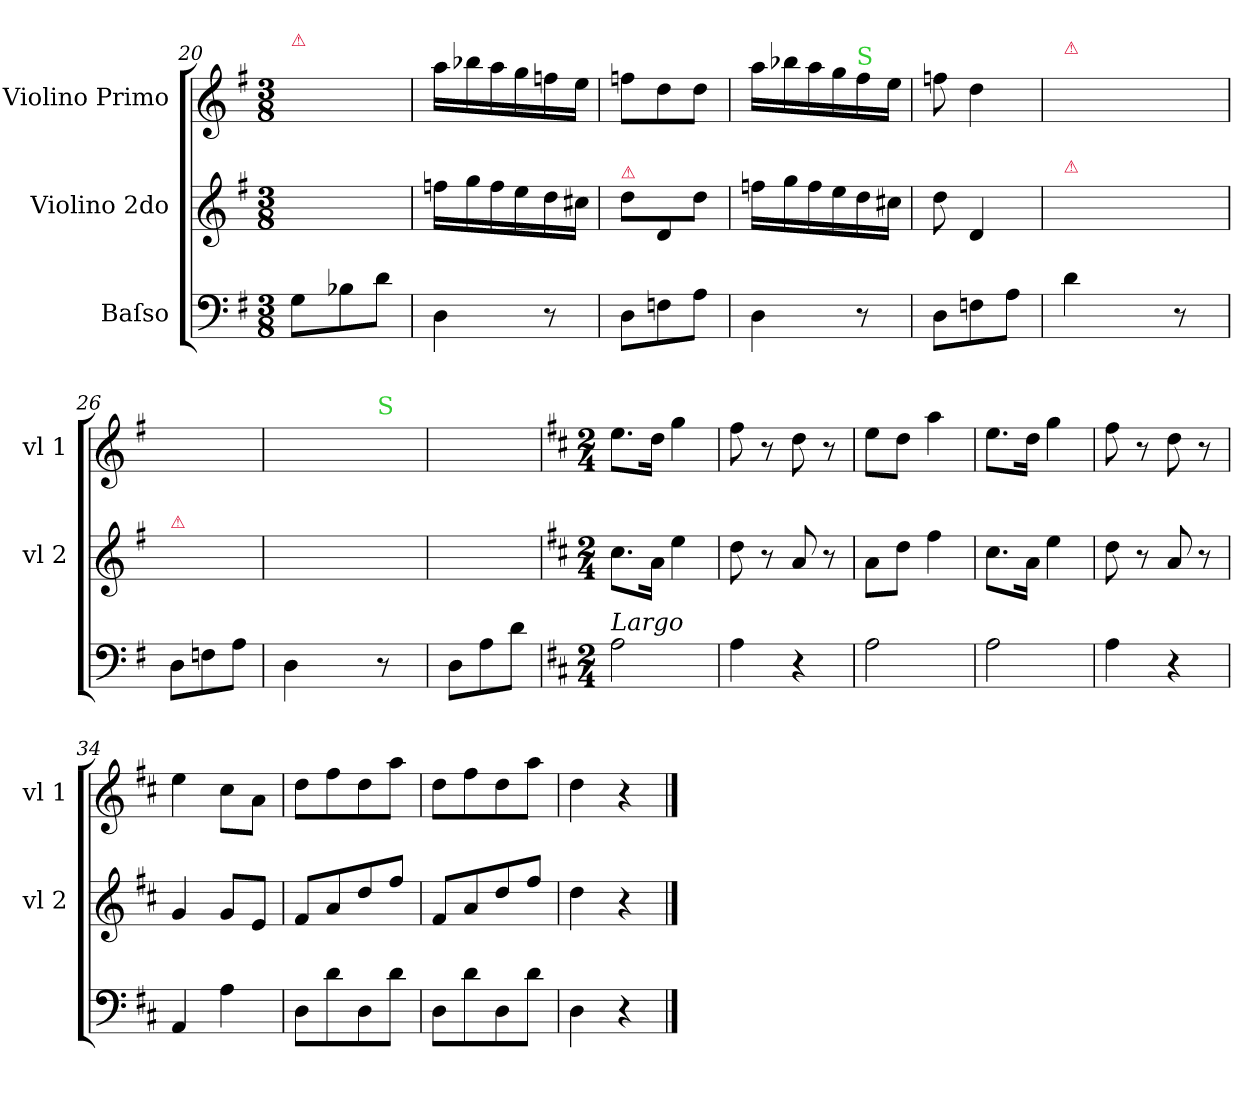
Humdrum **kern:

**kern	**kern	**kern
*part3	*part2	*part1
*staff3	*staff2	*staff1
*I"Baſso	*I"Violino 2do	*I"Violino Primo
*	*I'vl 2	*I'vl 1
*clefF4	*clefG2	*clefG2
*k[f#]	*k[f#]	*k[f#]
*G:	*G:	*G:
*M3/8	*M3/8	*M3/8
=20	=20	=20
!	!	!LO:TX:a:color=crimson:t=⚠
8G\L	8g/yy	16b\LLyy
.	.	16dd\Jyy
8B-X\	4G/yy	8g/yy
8d\J	.	8G/Jyy
=21	=21	=21
4D\	16ffn\LL	16aa\LL
.	16gg\	16bb-X\
.	16ff\	16aa\
.	16ee\	16gg\
8r	16dd\	16ffn\
.	16cc#X\JJ	16ee\JJ
=22	=22	=22
!	!LO:TX:a:color=crimson:t=⚠	!
8D\L	8dd\L	8ffn\L
8Fn\	8d/	8dd\
8A\J	8dd\J	8dd\J
=23	=23	=23
4D\	16ffn\LL	16aa\LL
.	16gg\	16bb-X\
.	16ff\	16aa\
.	16ee\	16gg\
!	!	!LO:TX:a:color=limegreen:t=S
8r	16dd\	16ff#\
.	16cc#X\JJ	16ee\JJ
=24	=24	=24
8D\L	8dd\	8ffn\
8Fn\	4d/	4dd\
8A\J	.	.
=25	=25	=25
!	!	!LO:TX:a:color=crimson:t=⚠
!	!LO:TX:a:color=crimson:t=⚠	!
4d\	16ffn\LLyy	16aa\LLyy
.	16gg\yy	16bb-X\yy
.	16ff\yy	16aa\yy
.	16ee\yy	16gg\yy
8r	16dd\yy	16ffn\yy
.	16cc#X\JJyy	16ee\JJyy
=26	=26	=26
!	!LO:TX:a:color=crimson:t=⚠	!
8D\L	8dd\Lyy	8ffn\Lyy
8Fn\	8d/yy	8dd\yy
8A\J	8dd\Jyy	8dd\Jyy
=27	=27	=27
4D\	16ffn\LLyy	16aa\LLyy
.	16gg\yy	16bb-X\yy
.	16ff\yy	16aa\yy
.	16ee\yy	16gg\yy
!	!	!LO:TX:a:color=limegreen:t=S
8r	16dd\yy	16ff#\yy
.	16cc#X\JJyy	16ee\JJyy
=28	=28	=28
8D\L	8dd\yy	8ffn\yy
8A\	4d/yy	4dd\yy
8d\J	.	.
=29	=29	=29
*k[f#c#]	*k[f#c#]	*k[f#c#]
*M2/4	*M2/4	*M2/4
!LO:TX:a:i:t=Largo	!	!
2A\	8.cc#\L	8.ee\L
.	16a\Jk	16dd\Jk
.	4ee\	4gg\
=30	=30	=30
4A\	8dd\	8ff#\
.	8r	8r
4r	8a/	8dd\
.	8r	8r
=31	=31	=31
2A\	8a\L	8ee\L
.	8dd\J	8dd\J
.	4ff#\	4aa\
=32	=32	=32
2A\	8.cc#\L	8.ee\L
.	16a\Jk	16dd\Jk
.	4ee\	4gg\
=33	=33	=33
4A\	8dd\	8ff#\
.	8r	8r
4r	8a/	8dd\
.	8r	8r
=34	=34	=34
4AA/	4g/	4ee\
4A\	8g/L	8cc#\L
.	8e/J	8a\J
=35	=35	=35
8D\L	8f#/L	8dd\L
8d\	8a/	8ff#\
8D\	8dd/	8dd\
8d\J	8ff#/J	8aa\J
=36	=36	=36
8D\L	8f#/L	8dd\L
8d\	8a/	8ff#\
8D\	8dd/	8dd\
8d\J	8ff#/J	8aa\J
=37	=37	=37
4D\	4dd\	4dd\
4r	4r	4r
==	==	==
*-	*-	*-
